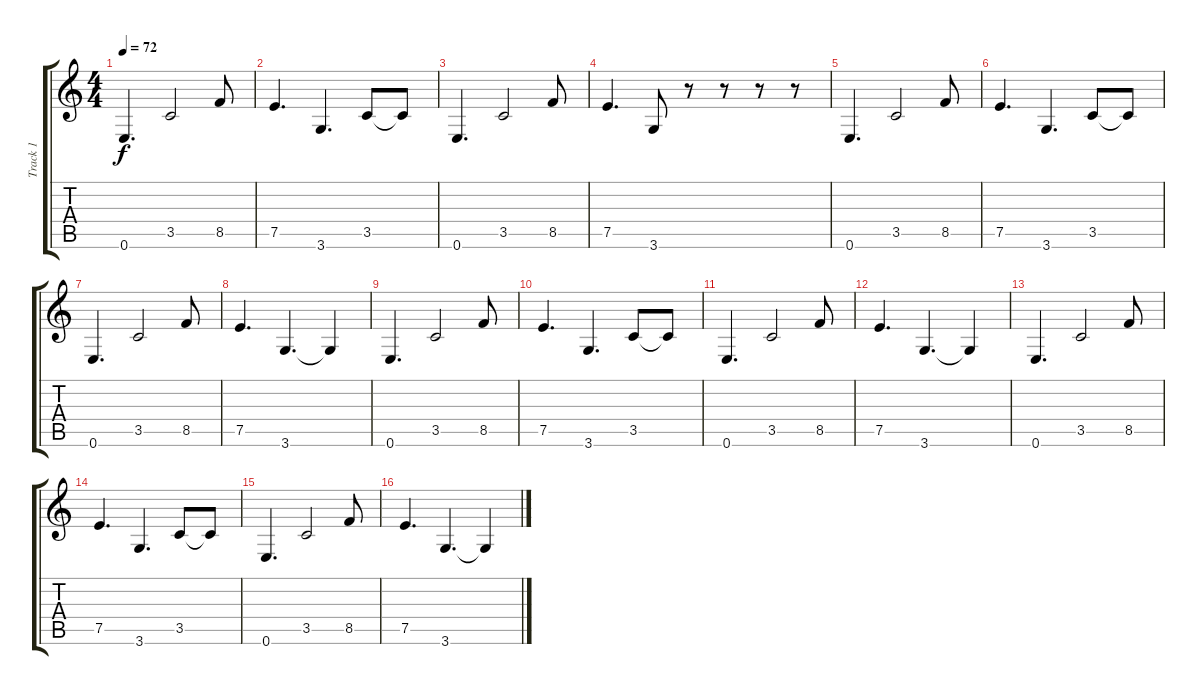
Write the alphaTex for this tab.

\track ("Track 1" "Track 1") {instrument electricbassfinger}
\staff {score tabs}
\tuning (E4 B3 G3 D3 A2 E2) {hide}
\ts (4 4)
\tempo 72
\clef g2
\ks c
0.6.4{d dy f instrument electricbassfinger} 3.5.2 8.5.8 |
7.5.4{d} 3.6.4{d} 3.5.8 3.5{t}.8 |
0.6.4{d} 3.5.2 8.5.8 |
7.5.4{d} 3.6.8 r.8 r.8 r.8 r.8 |
0.6.4{d} 3.5.2 8.5.8 |
7.5.4{d} 3.6.4{d} 3.5.8 3.5{t}.8 |
0.6.4{d} 3.5.2 8.5.8 |
7.5.4{d} 3.6.4{d} 3.6{t}.4 |
0.6.4{d} 3.5.2 8.5.8 |
7.5.4{d} 3.6.4{d} 3.5.8 3.5{t}.8 |
0.6.4{d} 3.5.2 8.5.8 |
7.5.4{d} 3.6.4{d} 3.6{t}.4 |
0.6.4{d} 3.5.2 8.5.8 |
7.5.4{d} 3.6.4{d} 3.5.8 3.5{t}.8 |
0.6.4{d} 3.5.2 8.5.8 |
7.5.4{d} 3.6.4{d} 3.6{t}.4
